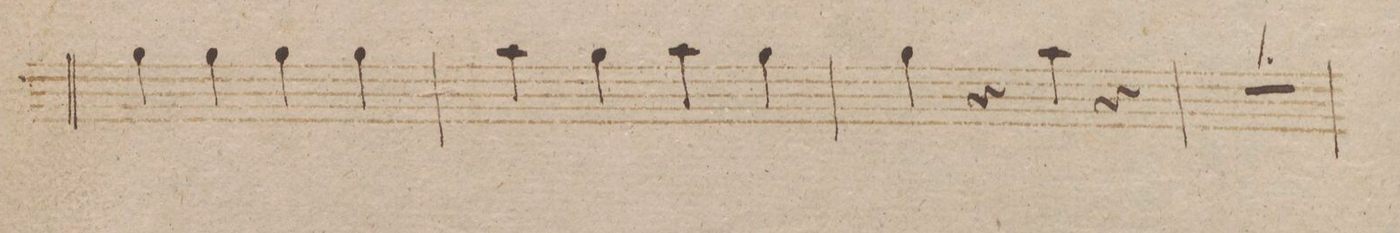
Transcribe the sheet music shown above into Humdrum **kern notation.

**kern	**dynam
*I"Flauto 2do	*
*clefG2	*
*k[b-]	*
*met(c|)	*
*M2/2	*
4gg\	.
4gg\	.
4gg\	.
4gg\	.
=24	=24
4aa\	.
4gg\	.
4aa\	.
4gg\	.
=25	=25
4gg\	.
4r	.
4aa\	.
4r	.
=26	=26
1r	.
=27	=27
*-	*-
